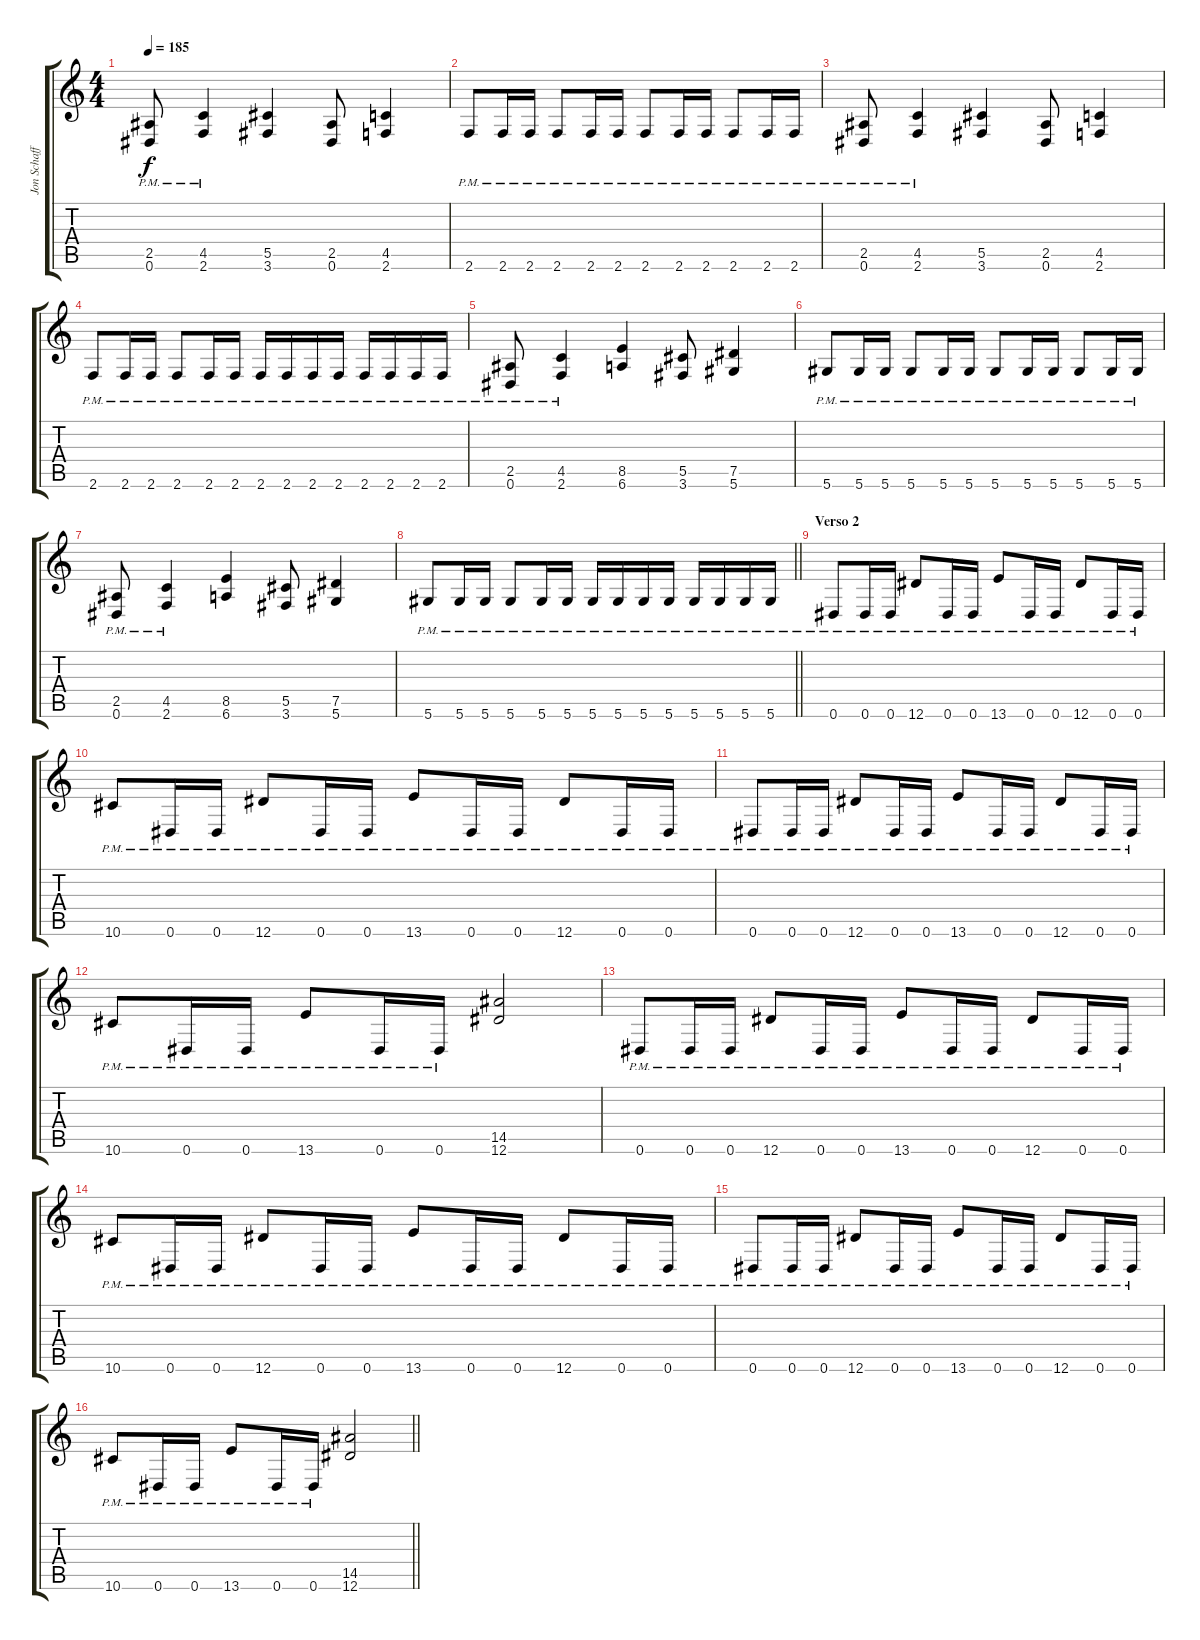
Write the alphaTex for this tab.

\track ("Jon Schaffer" "Jon Schaff") {instrument overdrivenguitar}
\staff {score tabs}
\tuning (Eb4 Bb3 Gb3 Db3 Ab2 Eb2) {hide}
\ts (4 4)
\tempo 185
\clef g2
\ks c
(2.5{pm} 0.6{pm}).8{dy f} (4.5{pm} 2.6{pm}).4 (5.5 3.6).4 (2.5 0.6).8 (4.5 2.6).4 |
2.6{pm}.8 2.6{pm}.16 2.6{pm}.16 2.6{pm}.8 2.6{pm}.16 2.6{pm}.16 2.6{pm}.8 2.6{pm}.16 2.6{pm}.16 2.6{pm}.8 2.6{pm}.16 2.6{pm}.16 |
(2.5{pm} 0.6{pm}).8 (4.5{pm} 2.6{pm}).4 (5.5 3.6).4 (2.5 0.6).8 (4.5 2.6).4 |
2.6{pm}.8 2.6{pm}.16 2.6{pm}.16 2.6{pm}.8 2.6{pm}.16 2.6{pm}.16 2.6{pm}.16 2.6{pm}.16 2.6{pm}.16 2.6{pm}.16 2.6{pm}.16 2.6{pm}.16 2.6{pm}.16 2.6{pm}.16 |
(2.5{pm} 0.6{pm}).8 (4.5{pm} 2.6{pm}).4 (8.5 6.6).4 (5.5 3.6).8 (7.5 5.6).4 |
5.6{pm}.8 5.6{pm}.16 5.6{pm}.16 5.6{pm}.8 5.6{pm}.16 5.6{pm}.16 5.6{pm}.8 5.6{pm}.16 5.6{pm}.16 5.6{pm}.8 5.6{pm}.16 5.6{pm}.16 |
(2.5{pm} 0.6{pm}).8 (4.5{pm} 2.6{pm}).4 (8.5 6.6).4 (5.5 3.6).8 (7.5 5.6).4 |
\barLineRight lightlight
5.6{pm}.8 5.6{pm}.16 5.6{pm}.16 5.6{pm}.8 5.6{pm}.16 5.6{pm}.16 5.6{pm}.16 5.6{pm}.16 5.6{pm}.16 5.6{pm}.16 5.6{pm}.16 5.6{pm}.16 5.6{pm}.16 5.6{pm}.16 |
\section ("" "Verso 2")
0.6{pm}.8 0.6{pm}.16 0.6{pm}.16 12.6{pm}.8 0.6{pm}.16 0.6{pm}.16 13.6{pm}.8 0.6{pm}.16 0.6{pm}.16 12.6{pm}.8 0.6{pm}.16 0.6{pm}.16 |
10.6{pm}.8 0.6{pm}.16 0.6{pm}.16 12.6{pm}.8 0.6{pm}.16 0.6{pm}.16 13.6{pm}.8 0.6{pm}.16 0.6{pm}.16 12.6{pm}.8 0.6{pm}.16 0.6{pm}.16 |
0.6{pm}.8 0.6{pm}.16 0.6{pm}.16 12.6{pm}.8 0.6{pm}.16 0.6{pm}.16 13.6{pm}.8 0.6{pm}.16 0.6{pm}.16 12.6{pm}.8 0.6{pm}.16 0.6{pm}.16 |
10.6{pm}.8 0.6{pm}.16 0.6{pm}.16 13.6{pm}.8 0.6{pm}.16 0.6{pm}.16 (14.5 12.6).2 |
0.6{pm}.8 0.6{pm}.16 0.6{pm}.16 12.6{pm}.8 0.6{pm}.16 0.6{pm}.16 13.6{pm}.8 0.6{pm}.16 0.6{pm}.16 12.6{pm}.8 0.6{pm}.16 0.6{pm}.16 |
10.6{pm}.8 0.6{pm}.16 0.6{pm}.16 12.6{pm}.8 0.6{pm}.16 0.6{pm}.16 13.6{pm}.8 0.6{pm}.16 0.6{pm}.16 12.6{pm}.8 0.6{pm}.16 0.6{pm}.16 |
0.6{pm}.8 0.6{pm}.16 0.6{pm}.16 12.6{pm}.8 0.6{pm}.16 0.6{pm}.16 13.6{pm}.8 0.6{pm}.16 0.6{pm}.16 12.6{pm}.8 0.6{pm}.16 0.6{pm}.16 |
\barLineRight lightlight
10.6{pm}.8 0.6{pm}.16 0.6{pm}.16 13.6{pm}.8 0.6{pm}.16 0.6{pm}.16 (14.5 12.6).2
